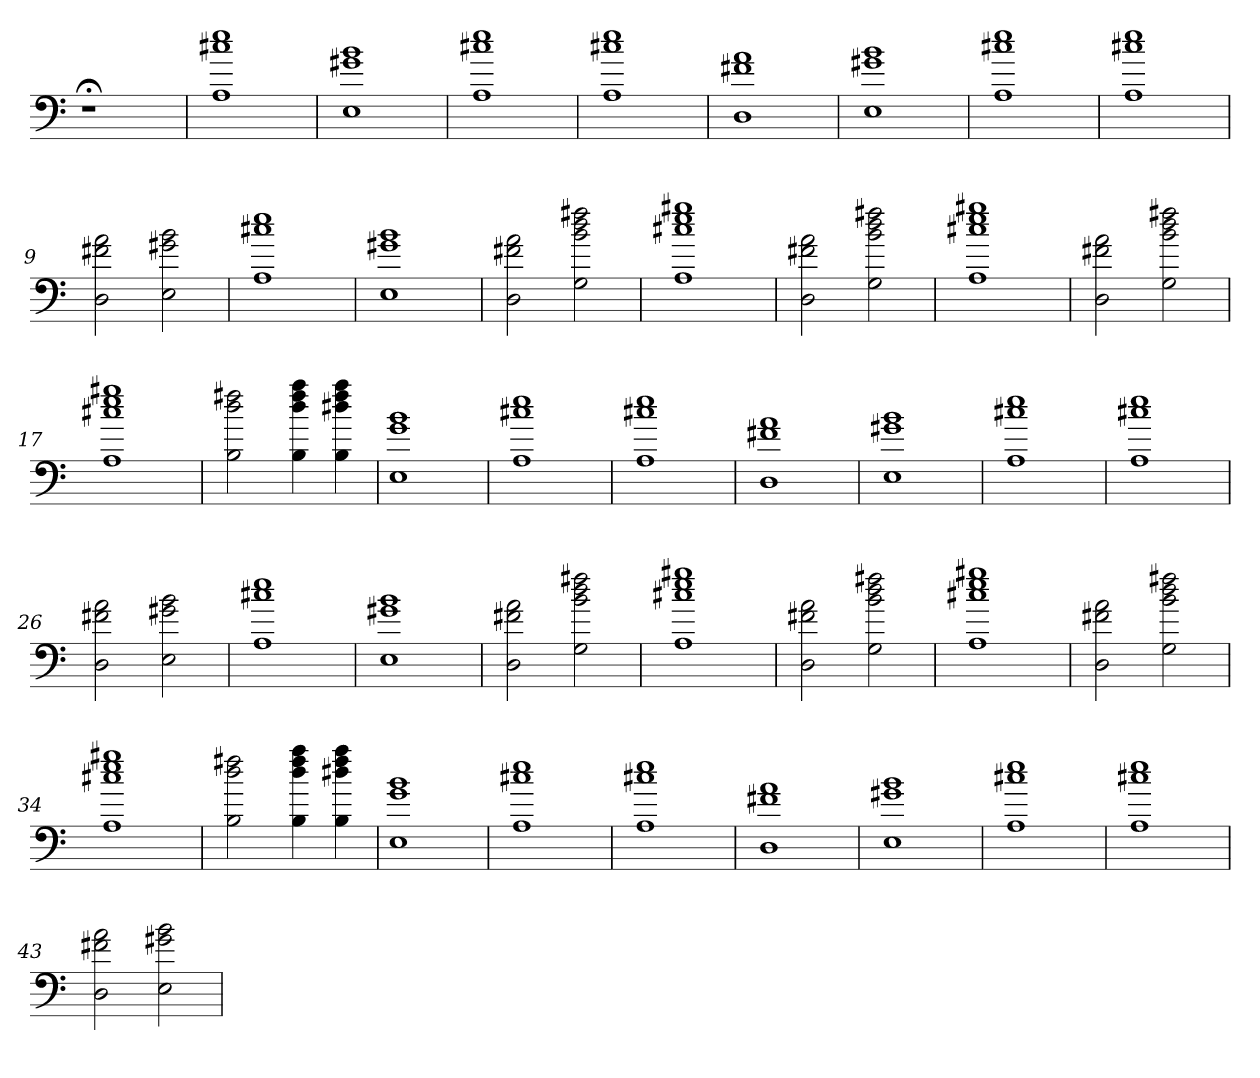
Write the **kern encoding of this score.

**kern
*part1
*staff1
=
1r;<
=1
1A 1cc#X 1ee
=2
1E 1g#X 1b
=3
1A 1cc#X 1ee
=4
1A 1cc#X 1ee
=5
1D 1f#X 1a
=6
1E 1g#X 1b
=7
1A 1cc#X 1ee
=8
1A 1cc#X 1ee
=9
2D 2f#X 2a
2E 2g#X 2b
=10
1A 1cc#X 1ee
=11
1E 1g#X 1b
=12
2D 2f#X 2a
2G 2b 2dd 2ff#X
=13
1A 1cc#X 1ee 1gg#X
=14
2D 2f#X 2a
2G 2b 2dd 2ff#X
=15
1A 1cc#X 1ee 1gg#X
=16
2D 2f#X 2a
2G 2b 2dd 2ff#X
=17
1A 1cc#X 1ee 1gg#X
=18
2B 2dd 2ff#X
4B 4dd 4ff# 4aa
4B 4dd#X 4ff# 4aa
=19
1E 1g 1b
=20
1A 1cc#X 1ee
=21
1A 1cc#X 1ee
=22
1D 1f#X 1a
=23
1E 1g#X 1b
=24
1A 1cc#X 1ee
=25
1A 1cc#X 1ee
=26
2D 2f#X 2a
2E 2g#X 2b
=27
1A 1cc#X 1ee
=28
1E 1g#X 1b
=29
2D 2f#X 2a
2G 2b 2dd 2ff#X
=30
1A 1cc#X 1ee 1gg#X
=31
2D 2f#X 2a
2G 2b 2dd 2ff#X
=32
1A 1cc#X 1ee 1gg#X
=33
2D 2f#X 2a
2G 2b 2dd 2ff#X
=34
1A 1cc#X 1ee 1gg#X
=35
2B 2dd 2ff#X
4B 4dd 4ff# 4aa
4B 4dd#X 4ff# 4aa
=36
1E 1g 1b
=37
1A 1cc#X 1ee
=38
1A 1cc#X 1ee
=39
1D 1f#X 1a
=40
1E 1g#X 1b
=41
1A 1cc#X 1ee
=42
1A 1cc#X 1ee
=43
2D 2f#X 2a
2E 2g#X 2b
=
*-
